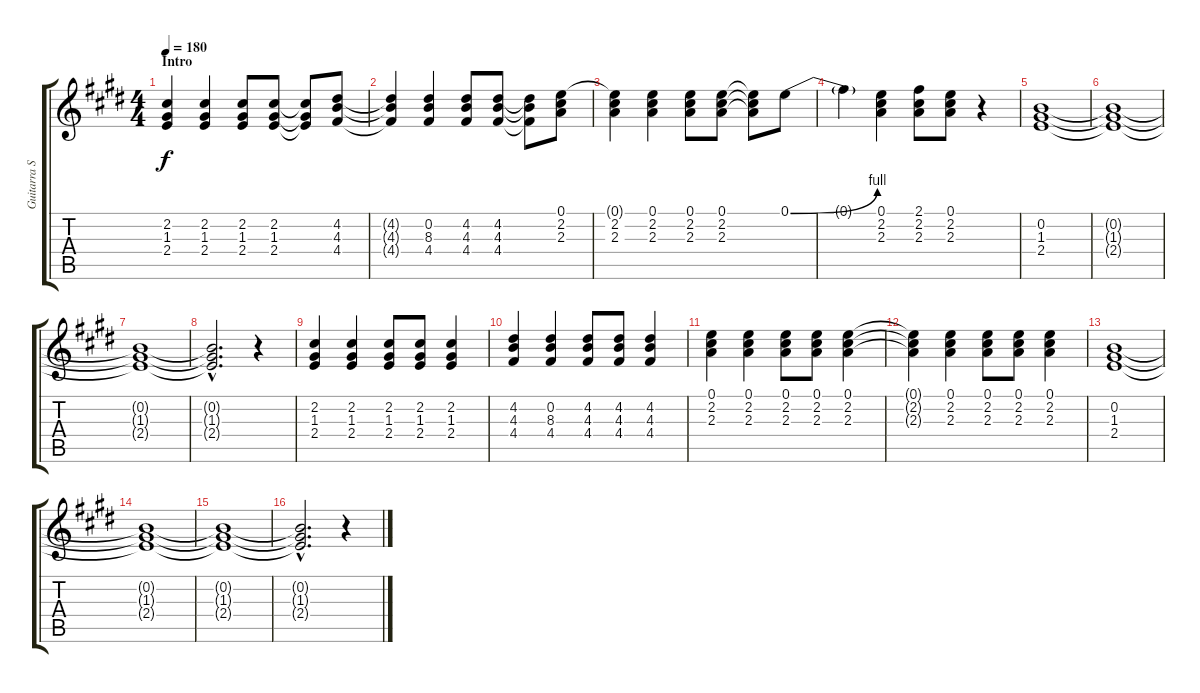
\track ("Guitarra Solo" "Guitarra S") {instrument distortionguitar}
\staff {score tabs}
\tuning (E4 B3 G3 D3 A2 E2) {hide}
\ts (4 4)
\section ("" "Intro")
\tempo 180
\clef g2
\ks e
(2.2 1.3 2.4).4{dy f instrument distortionguitar} (2.2 1.3 2.4).4 (2.2 1.3 2.4).8 (2.2 1.3 2.4).8 (2.2{t} 1.3{t} 2.4{t}).8 (4.2 4.3 4.4).8 |
(4.2{t} 4.3{t} 4.4{t}).4 (0.2 8.3 4.4).4 (4.2 4.3 4.4).8 (4.2 4.3 4.4).8 (4.2{t} 4.3{t} 4.4{t}).8 (0.1 2.2 2.3).8 |
(0.1{t} 2.2 2.3).4 (0.1 2.2 2.3).4 (0.1 2.2 2.3).8 (0.1 2.2 2.3).8 (0.1{t} 2.2{t} 2.3{t}).8 0.1{be (bend 0 0 60 4)}.8 |
0.1{t}.4 (0.1 2.2 2.3).4 (2.1 2.2 2.3).8 (0.1 2.2 2.3).8 r.4 |
(0.2 1.3 2.4).1{volume 0} |
(0.2{t} 1.3{t} 2.4{t}).1 |
(0.2{t} 1.3{t} 2.4{t}).1 |
(0.2{hac t} 1.3{hac t} 2.4{hac t}).2{d} r.4{volume 13} |
(2.2 1.3 2.4).4 (2.2 1.3 2.4).4 (2.2 1.3 2.4).8 (2.2 1.3 2.4).8 (2.2 1.3 2.4).4 |
(4.2 4.3 4.4).4 (0.2 8.3 4.4).4 (4.2 4.3 4.4).8 (4.2 4.3 4.4).8 (4.2 4.3 4.4).4 |
(0.1 2.2 2.3).4 (0.1 2.2 2.3).4 (0.1 2.2 2.3).8 (0.1 2.2 2.3).8 (0.1 2.2 2.3).4 |
(0.1{t} 2.2{t} 2.3{t}).4 (0.1 2.2 2.3).4 (0.1 2.2 2.3).8 (0.1 2.2 2.3).8 (0.1 2.2 2.3).4 |
(0.2 1.3 2.4).1{volume 0} |
(0.2{t} 1.3{t} 2.4{t}).1 |
(0.2{t} 1.3{t} 2.4{t}).1 |
(0.2{hac t} 1.3{hac t} 2.4{hac t}).2{d} r.4{volume 13}
